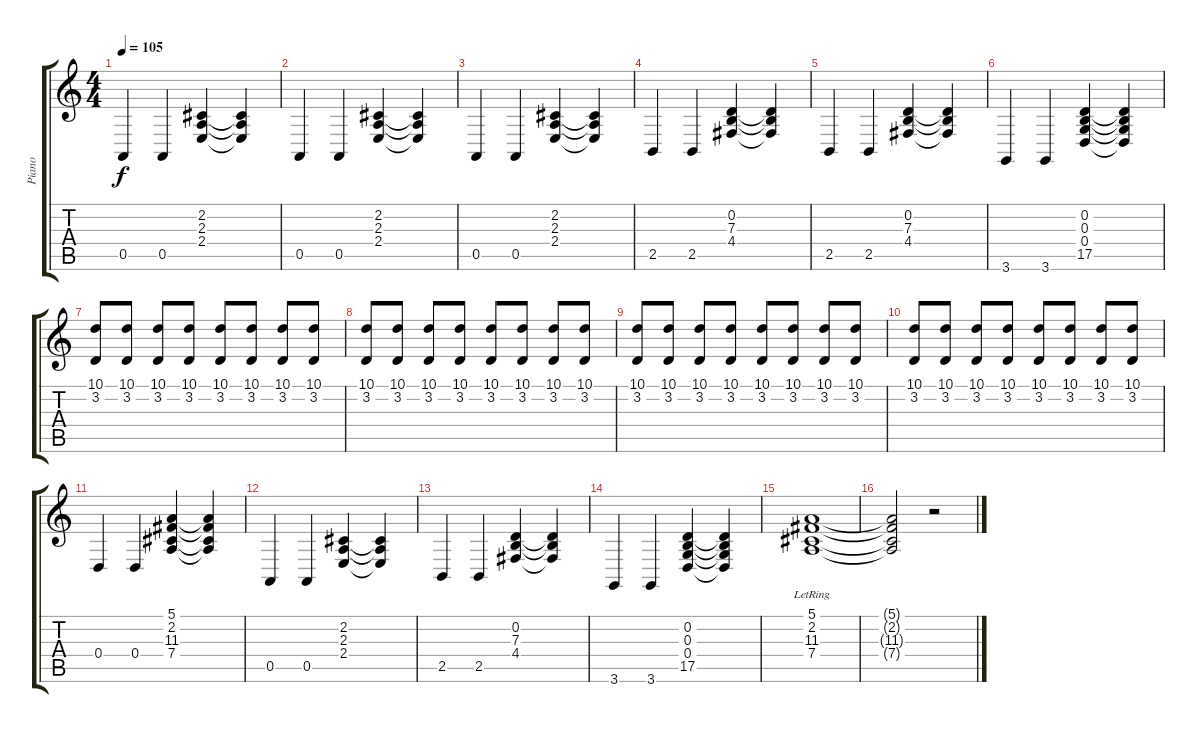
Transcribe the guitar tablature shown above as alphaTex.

\track ("Piano" "Piano") {instrument brightacousticpiano}
\staff {score tabs}
\tuning (E4 B3 G3 D3 A2 E2) {hide}
\ts (4 4)
\tempo 105
\clef g2
\ks c
0.5.4{dy f} 0.5.4 (2.2 2.3 2.4).4 (2.2{t} 2.3{t} 2.4{t}).4 |
0.5.4 0.5.4 (2.2 2.3 2.4).4 (2.2{t} 2.3{t} 2.4{t}).4 |
0.5.4 0.5.4 (2.2 2.3 2.4).4 (2.2{t} 2.3{t} 2.4{t}).4 |
2.5.4 2.5.4 (0.2 7.3 4.4).4 (0.2{t} 7.3{t} 4.4{t}).4 |
2.5.4 2.5.4 (0.2 7.3 4.4).4 (0.2{t} 7.3{t} 4.4{t}).4 |
3.6.4 3.6.4 (0.2 0.3 0.4 17.5).4 (0.2{t} 0.3{t} 0.4{t} 17.5{t}).4 |
(10.1 3.2).8 (10.1 3.2).8 (10.1 3.2).8 (10.1 3.2).8 (10.1 3.2).8 (10.1 3.2).8 (10.1 3.2).8 (10.1 3.2).8 |
(10.1 3.2).8 (10.1 3.2).8 (10.1 3.2).8 (10.1 3.2).8 (10.1 3.2).8 (10.1 3.2).8 (10.1 3.2).8 (10.1 3.2).8 |
(10.1 3.2).8 (10.1 3.2).8 (10.1 3.2).8 (10.1 3.2).8 (10.1 3.2).8 (10.1 3.2).8 (10.1 3.2).8 (10.1 3.2).8 |
(10.1 3.2).8 (10.1 3.2).8 (10.1 3.2).8 (10.1 3.2).8 (10.1 3.2).8 (10.1 3.2).8 (10.1 3.2).8 (10.1 3.2).8 |
0.4.4 0.4.4 (5.1 2.2 11.3 7.4).4 (5.1{t} 2.2{t} 11.3{t} 7.4{t}).4 |
0.5.4 0.5.4 (2.2 2.3 2.4).4 (2.2{t} 2.3{t} 2.4{t}).4 |
2.5.4 2.5.4 (0.2 7.3 4.4).4 (0.2{t} 7.3{t} 4.4{t}).4 |
3.6.4 3.6.4 (0.2 0.3 0.4 17.5).4 (0.2{t} 0.3{t} 0.4{t} 17.5{t}).4 |
(5.1 2.2 11.3{lr} 7.4).1 |
(5.1{t} 2.2{t} 11.3{t} 7.4{t}).2 r.2
